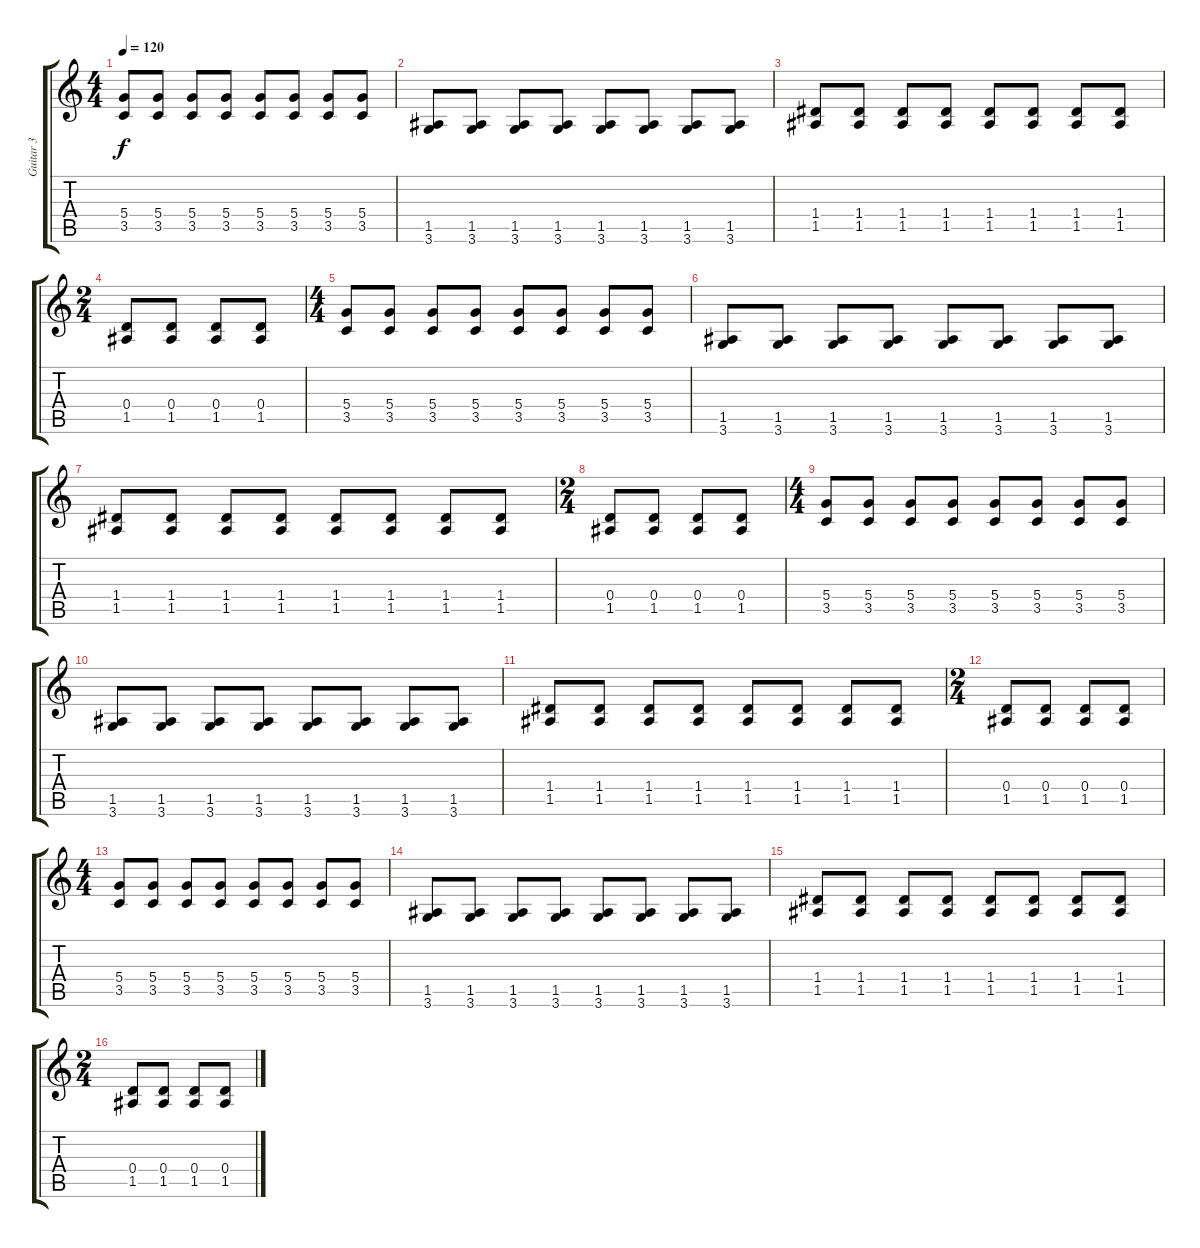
\track ("Guitar 3" "Guitar 3") {instrument electricguitarmuted}
\staff {score tabs}
\tuning (E4 B3 G3 D3 A2 E2) {hide}
\ts (4 4)
\tempo 120
\clef g2
\ks c
(5.4 3.5).8{dy f} (5.4 3.5).8 (5.4 3.5).8 (5.4 3.5).8 (5.4 3.5).8 (5.4 3.5).8 (5.4 3.5).8 (5.4 3.5).8 |
(1.5 3.6).8 (1.5 3.6).8 (1.5 3.6).8 (1.5 3.6).8 (1.5 3.6).8 (1.5 3.6).8 (1.5 3.6).8 (1.5 3.6).8 |
(1.4 1.5).8 (1.4 1.5).8 (1.4 1.5).8 (1.4 1.5).8 (1.4 1.5).8 (1.4 1.5).8 (1.4 1.5).8 (1.4 1.5).8 |
\ts (2 4)
(0.4 1.5).8 (0.4 1.5).8 (0.4 1.5).8 (0.4 1.5).8 |
\ts (4 4)
(5.4 3.5).8 (5.4 3.5).8 (5.4 3.5).8 (5.4 3.5).8 (5.4 3.5).8 (5.4 3.5).8 (5.4 3.5).8 (5.4 3.5).8 |
(1.5 3.6).8 (1.5 3.6).8 (1.5 3.6).8 (1.5 3.6).8 (1.5 3.6).8 (1.5 3.6).8 (1.5 3.6).8 (1.5 3.6).8 |
(1.4 1.5).8 (1.4 1.5).8 (1.4 1.5).8 (1.4 1.5).8 (1.4 1.5).8 (1.4 1.5).8 (1.4 1.5).8 (1.4 1.5).8 |
\ts (2 4)
(0.4 1.5).8 (0.4 1.5).8 (0.4 1.5).8 (0.4 1.5).8 |
\ts (4 4)
(5.4 3.5).8 (5.4 3.5).8 (5.4 3.5).8 (5.4 3.5).8 (5.4 3.5).8 (5.4 3.5).8 (5.4 3.5).8 (5.4 3.5).8 |
(1.5 3.6).8 (1.5 3.6).8 (1.5 3.6).8 (1.5 3.6).8 (1.5 3.6).8 (1.5 3.6).8 (1.5 3.6).8 (1.5 3.6).8 |
(1.4 1.5).8 (1.4 1.5).8 (1.4 1.5).8 (1.4 1.5).8 (1.4 1.5).8 (1.4 1.5).8 (1.4 1.5).8 (1.4 1.5).8 |
\ts (2 4)
(0.4 1.5).8 (0.4 1.5).8 (0.4 1.5).8 (0.4 1.5).8 |
\ts (4 4)
(5.4 3.5).8 (5.4 3.5).8 (5.4 3.5).8 (5.4 3.5).8 (5.4 3.5).8 (5.4 3.5).8 (5.4 3.5).8 (5.4 3.5).8 |
(1.5 3.6).8 (1.5 3.6).8 (1.5 3.6).8 (1.5 3.6).8 (1.5 3.6).8 (1.5 3.6).8 (1.5 3.6).8 (1.5 3.6).8 |
(1.4 1.5).8 (1.4 1.5).8 (1.4 1.5).8 (1.4 1.5).8 (1.4 1.5).8 (1.4 1.5).8 (1.4 1.5).8 (1.4 1.5).8 |
\ts (2 4)
(0.4 1.5).8 (0.4 1.5).8 (0.4 1.5).8 (0.4 1.5).8
